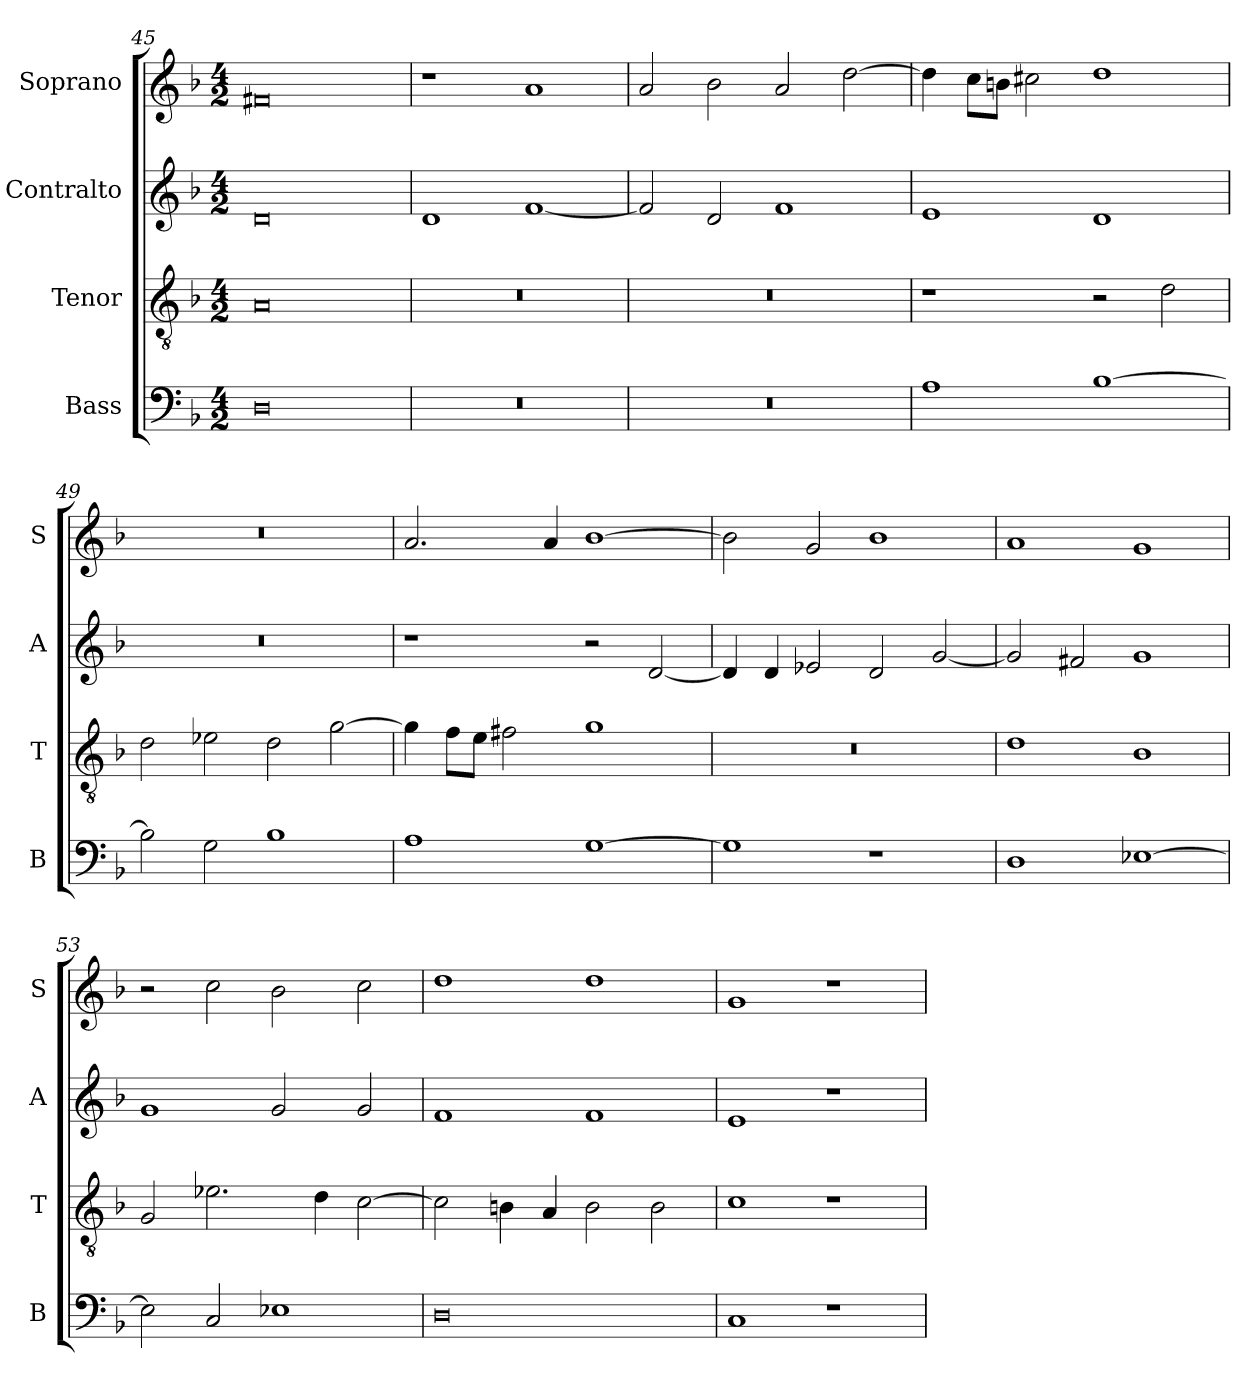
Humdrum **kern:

**kern	**kern	**kern	**kern
*part4	*part3	*part2	*part1
*staff4	*staff3	*staff2	*staff1
*I"Bass	*I"Tenor	*I"Contralto	*I"Soprano
*I'B	*I'T	*I'A	*I'S
*clefF4	*clefGv2	*clefG2	*clefG2
*k[b-]	*k[b-]	*k[b-]	*k[b-]
*G:dor	*G:dor	*G:dor	*G:dor
*M4/2	*M4/2	*M4/2	*M4/2
=45	=45	=45	=45
0D	0A	0d	0f#X
=46	=46	=46	=46
0r	0r	1d	1r
.	.	[1f	1a
=47	=47	=47	=47
0r	0r	2f]	2a
.	.	2d	2b-
.	.	1f	2a
.	.	.	[2dd
=48	=48	=48	=48
1A	1r	1e	4dd]
.	.	.	8cc\L
.	.	.	8bn\J
.	.	.	2cc#X
[1B-	2r	1d	1dd
.	2d	.	.
=49	=49	=49	=49
2B-]	2d	0r	0r
2G	2e-X	.	.
1B-	2d	.	.
.	[2g	.	.
=50	=50	=50	=50
1A	4g]	1r	2.a
.	8f\L	.	.
.	8e\J	.	.
.	2f#X	.	.
.	.	.	4a
[1G	1g	2r	[1b-
.	.	[2d	.
=51	=51	=51	=51
1G]	0r	4d]	2b-]
.	.	4d	.
.	.	2e-X	2g
1r	.	2d	1b-
.	.	[2g	.
=52	=52	=52	=52
1D	1d	2g]	1a
.	.	2f#X	.
[1E-X	1B-	1g	1g
=53	=53	=53	=53
2E-]	2G	1g	2r
2C	2.e-X	.	2cc
1E-X	.	2g	2b-
.	4d	.	.
.	[2c	2g	2cc
=54	=54	=54	=54
0D	2c]	1f	1dd
.	4Bn	.	.
.	4A	.	.
.	2B	1f	1dd
.	2B	.	.
=55	=55	=55	=55
1C	1c	1e	1g
1r	1r	1r	1r
=	=	=	=
*-	*-	*-	*-
